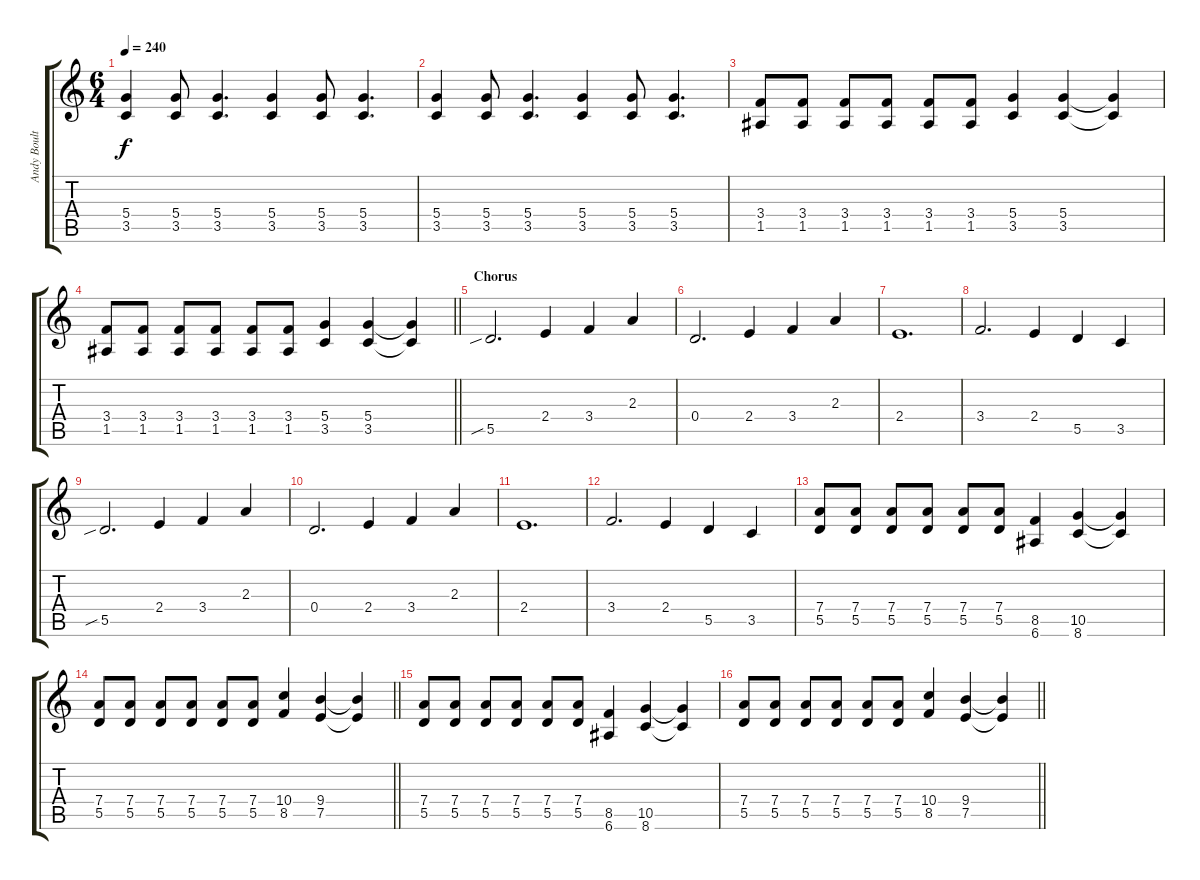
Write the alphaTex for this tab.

\track ("Andy Boulton" "Andy Boult") {instrument distortionguitar}
\staff {score tabs}
\tuning (E4 B3 G3 D3 A2 E2) {hide}
\ts (6 4)
\tempo 240
\clef g2
\ks c
(5.4 3.5).4{dy f} (5.4 3.5).8 (5.4 3.5).4{d} (5.4 3.5).4 (5.4 3.5).8 (5.4 3.5).4{d} |
(5.4 3.5).4 (5.4 3.5).8 (5.4 3.5).4{d} (5.4 3.5).4 (5.4 3.5).8 (5.4 3.5).4{d} |
(3.4 1.5).8 (3.4 1.5).8 (3.4 1.5).8 (3.4 1.5).8 (3.4 1.5).8 (3.4 1.5).8 (5.4 3.5).4 (5.4 3.5).4 (5.4{t} 3.5{t}).4 |
\barLineRight lightlight
(3.4 1.5).8 (3.4 1.5).8 (3.4 1.5).8 (3.4 1.5).8 (3.4 1.5).8 (3.4 1.5).8 (5.4 3.5).4 (5.4 3.5).4 (5.4{t} 3.5{t}).4 |
\section ("" "Chorus")
5.5{sib}.2{d} 2.4.4 3.4.4 2.3.4 |
0.4.2{d} 2.4.4 3.4.4 2.3.4 |
2.4.1{d} |
3.4.2{d} 2.4.4 5.5.4 3.5.4 |
5.5{sib}.2{d} 2.4.4 3.4.4 2.3.4 |
0.4.2{d} 2.4.4 3.4.4 2.3.4 |
2.4.1{d} |
3.4.2{d} 2.4.4 5.5.4 3.5.4 |
(7.4 5.5).8 (7.4 5.5).8 (7.4 5.5).8 (7.4 5.5).8 (7.4 5.5).8 (7.4 5.5).8 (8.5 6.6).4 (10.5 8.6).4 (10.5{t} 8.6{t}).4 |
\barLineRight lightlight
(7.4 5.5).8 (7.4 5.5).8 (7.4 5.5).8 (7.4 5.5).8 (7.4 5.5).8 (7.4 5.5).8 (10.4 8.5).4 (9.4 7.5).4 (9.4{t} 7.5{t}).4 |
(7.4 5.5).8 (7.4 5.5).8 (7.4 5.5).8 (7.4 5.5).8 (7.4 5.5).8 (7.4 5.5).8 (8.5 6.6).4 (10.5 8.6).4 (10.5{t} 8.6{t}).4 |
\barLineRight lightlight
(7.4 5.5).8 (7.4 5.5).8 (7.4 5.5).8 (7.4 5.5).8 (7.4 5.5).8 (7.4 5.5).8 (10.4 8.5).4 (9.4 7.5).4 (9.4{t} 7.5{t}).4
